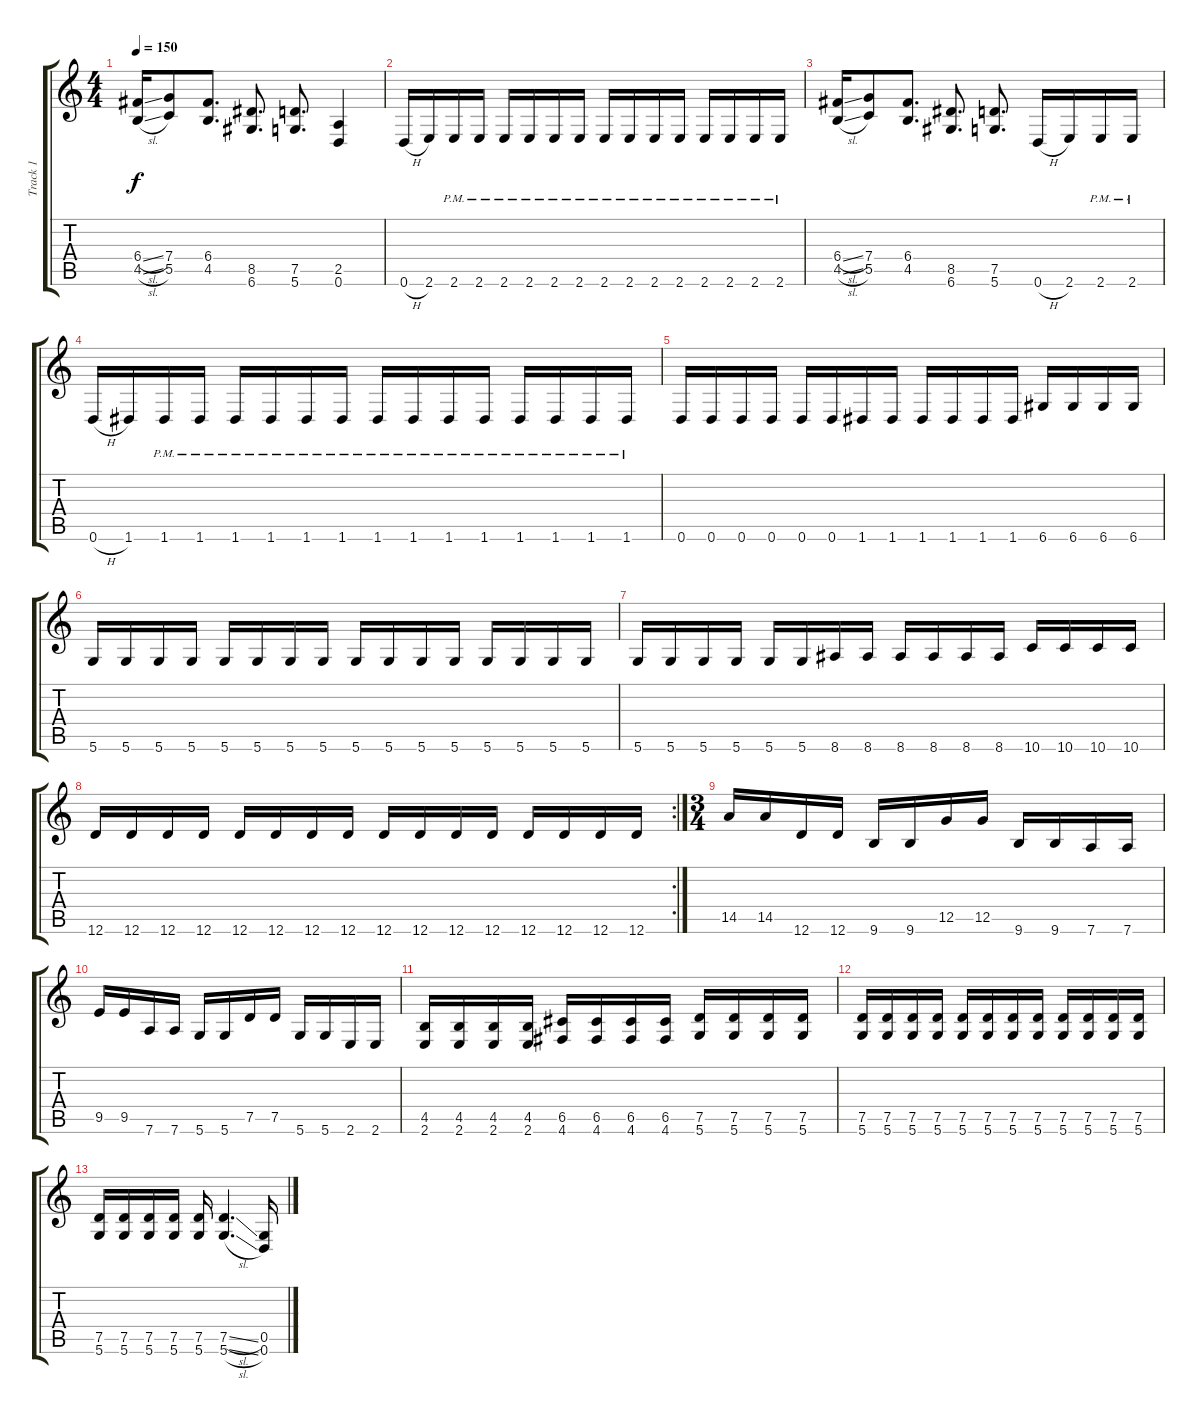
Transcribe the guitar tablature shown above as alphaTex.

\track ("Track 1" "Track 1") {instrument distortionguitar}
\staff {score tabs}
\tuning (D4 A3 F3 C3 G2 D2) {hide}
\ts (4 4)
\tempo 150
\clef g2
\ks c
(6.4{sl} 4.5{sl}).16{dy f} (7.4 5.5).8 (6.4 4.5).8{d} (8.5 6.6).8{d} (7.5 5.6).8{d} (2.5 0.6).4 |
0.6{h}.16 2.6.16 2.6{pm}.16 2.6{pm}.16 2.6{pm}.16 2.6{pm}.16 2.6{pm}.16 2.6{pm}.16 2.6{pm}.16 2.6{pm}.16 2.6{pm}.16 2.6{pm}.16 2.6{pm}.16 2.6{pm}.16 2.6{pm}.16 2.6{pm}.16 |
(6.4{sl} 4.5{sl}).16 (7.4 5.5).8 (6.4 4.5).8{d} (8.5 6.6).8{d} (7.5 5.6).8{d} 0.6{h}.16 2.6.16 2.6{pm}.16 2.6{pm}.16 |
0.6{h}.16 1.6.16 1.6{pm}.16 1.6{pm}.16 1.6{pm}.16 1.6{pm}.16 1.6{pm}.16 1.6{pm}.16 1.6{pm}.16 1.6{pm}.16 1.6{pm}.16 1.6{pm}.16 1.6{pm}.16 1.6{pm}.16 1.6{pm}.16 1.6{pm}.16 |
0.6.16 0.6.16 0.6.16 0.6.16 0.6.16 0.6.16 1.6.16 1.6.16 1.6.16 1.6.16 1.6.16 1.6.16 6.6.16 6.6.16 6.6.16 6.6.16 |
5.6.16 5.6.16 5.6.16 5.6.16 5.6.16 5.6.16 5.6.16 5.6.16 5.6.16 5.6.16 5.6.16 5.6.16 5.6.16 5.6.16 5.6.16 5.6.16 |
5.6.16 5.6.16 5.6.16 5.6.16 5.6.16 5.6.16 8.6.16 8.6.16 8.6.16 8.6.16 8.6.16 8.6.16 10.6.16 10.6.16 10.6.16 10.6.16 |
\rc 2
12.6.16 12.6.16 12.6.16 12.6.16 12.6.16 12.6.16 12.6.16 12.6.16 12.6.16 12.6.16 12.6.16 12.6.16 12.6.16 12.6.16 12.6.16 12.6.16 |
\ts (3 4)
14.5.16 14.5.16 12.6.16 12.6.16 9.6.16 9.6.16 12.5.16 12.5.16 9.6.16 9.6.16 7.6.16 7.6.16 |
9.5.16 9.5.16 7.6.16 7.6.16 5.6.16 5.6.16 7.5.16 7.5.16 5.6.16 5.6.16 2.6.16 2.6.16 |
(4.5 2.6).16 (4.5 2.6).16 (4.5 2.6).16 (4.5 2.6).16 (6.5 4.6).16 (6.5 4.6).16 (6.5 4.6).16 (6.5 4.6).16 (7.5 5.6).16 (7.5 5.6).16 (7.5 5.6).16 (7.5 5.6).16 |
(7.5 5.6).16 (7.5 5.6).16 (7.5 5.6).16 (7.5 5.6).16 (7.5 5.6).16 (7.5 5.6).16 (7.5 5.6).16 (7.5 5.6).16 (7.5 5.6).16 (7.5 5.6).16 (7.5 5.6).16 (7.5 5.6).16 |
(7.5 5.6).16 (7.5 5.6).16 (7.5 5.6).16 (7.5 5.6).16 (7.5 5.6).16 (7.5{sl} 5.6{sl}).4{d} (0.5 0.6).16
